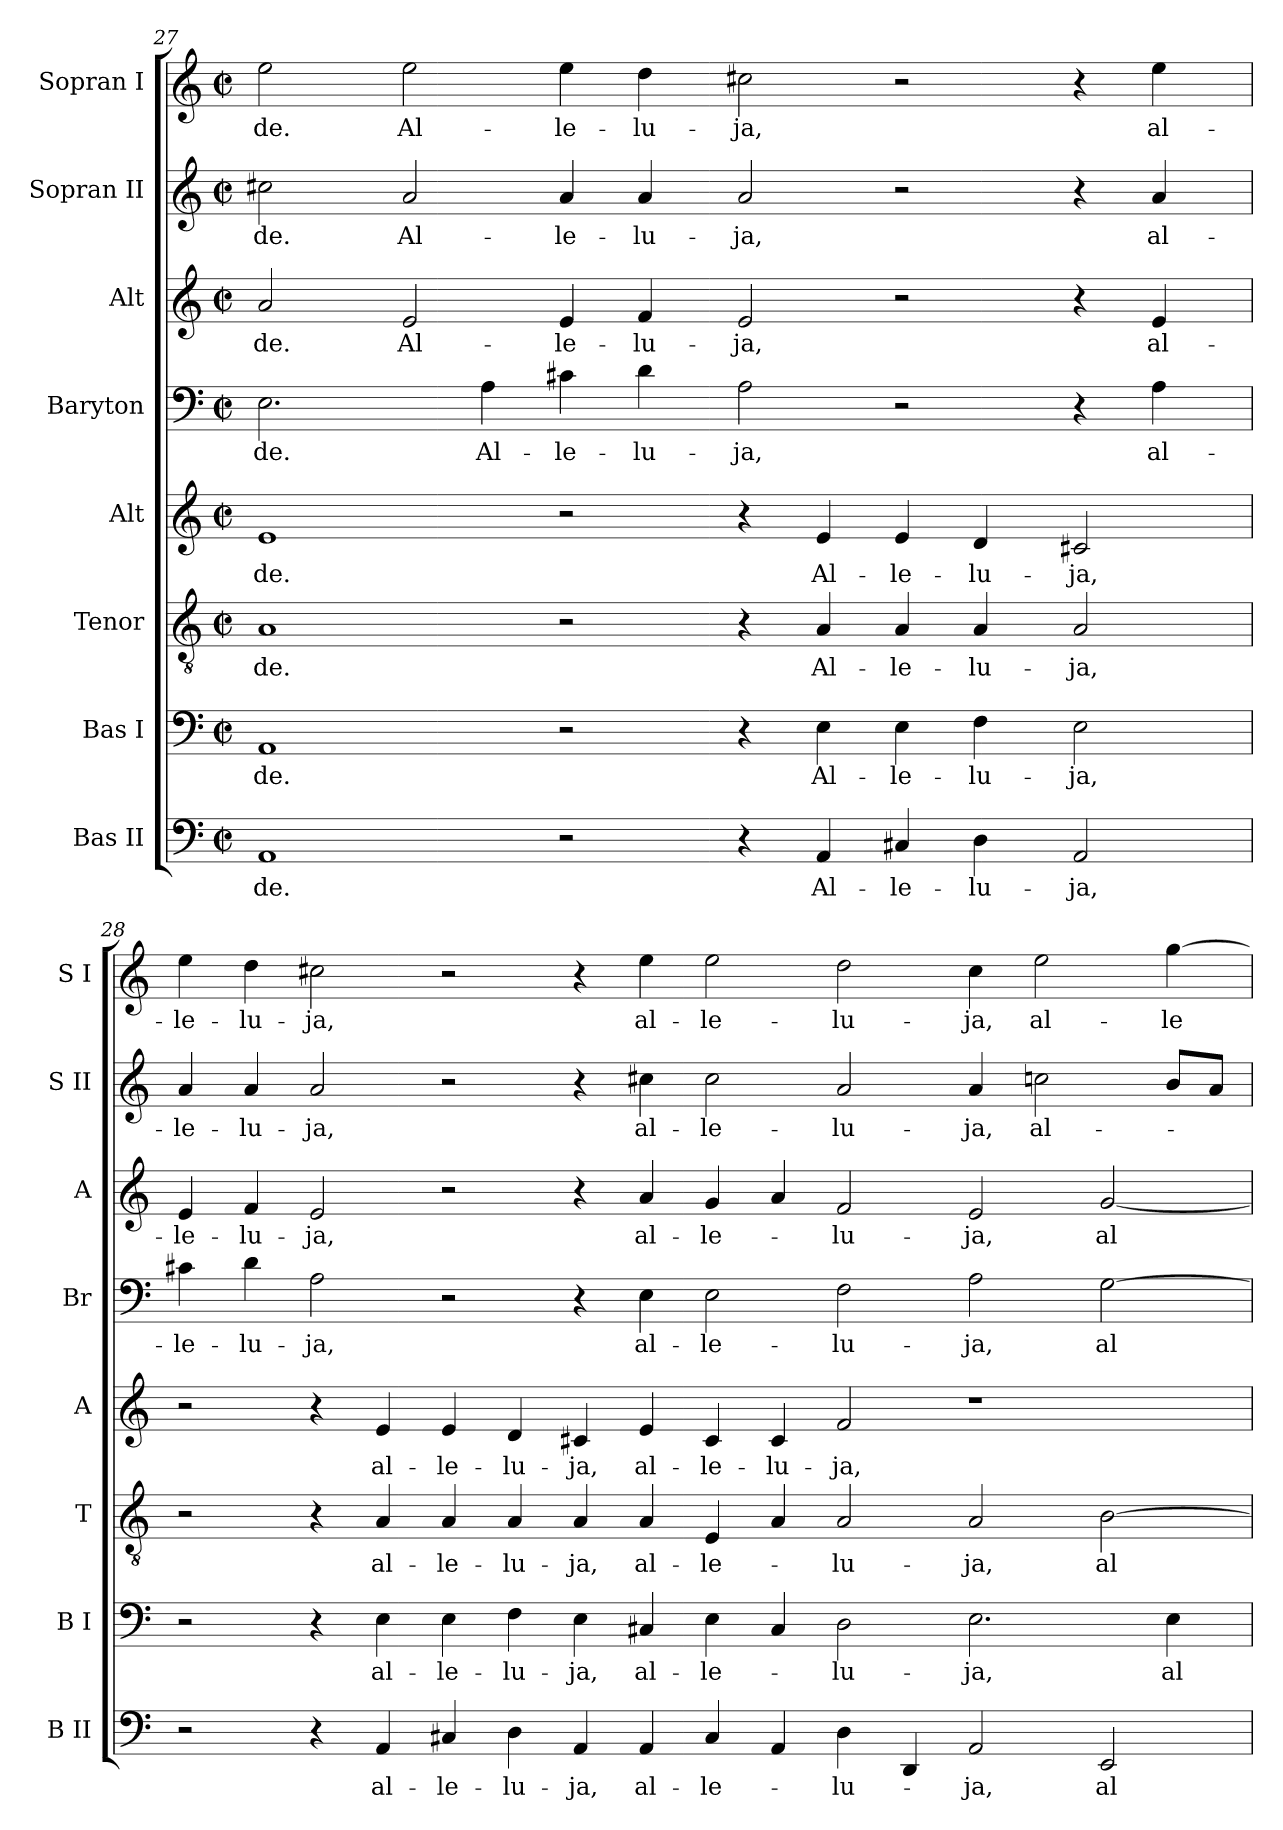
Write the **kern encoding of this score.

**kern	**text	**kern	**text	**kern	**text	**kern	**text	**kern	**text	**kern	**text	**kern	**text	**kern	**text
*part8	*part8	*part7	*part7	*part6	*part6	*part5	*part5	*part4	*part4	*part3	*part3	*part2	*part2	*part1	*part1
*staff8	*staff8	*staff7	*staff7	*staff6	*staff6	*staff5	*staff5	*staff4	*staff4	*staff3	*staff3	*staff2	*staff2	*staff1	*staff1
*I"Bas II	*	*I"Bas I	*	*I"Tenor	*	*I"Alt	*	*I"Baryton	*	*I"Alt	*	*I"Sopran II	*	*I"Sopran I	*
*I'B II	*	*I'B I	*	*I'T	*	*I'A	*	*I'Br	*	*I'A	*	*I'S II	*	*I'S I	*
*clefF4	*	*clefF4	*	*clefGv2	*	*clefG2	*	*clefF4	*	*clefG2	*	*clefG2	*	*clefG2	*
*k[]	*	*k[]	*	*k[]	*	*k[]	*	*k[]	*	*k[]	*	*k[]	*	*k[]	*
*C:	*	*C:	*	*C:	*	*C:	*	*C:	*	*C:	*	*C:	*	*C:	*
*M2/2	*	*M2/2	*	*M2/2	*	*M2/2	*	*M2/2	*	*M2/2	*	*M2/2	*	*M2/2	*
*met(c|)	*	*met(c|)	*	*met(c|)	*	*met(c|)	*	*met(c|)	*	*met(c|)	*	*met(c|)	*	*met(c|)	*
=27	=27	=27	=27	=27	=27	=27	=27	=27	=27	=27	=27	=27	=27	=27	=27
!	!LO:LY:b	!	!LO:LY:b	!	!LO:LY:b	!	!LO:LY:b	!	!LO:LY:b	!	!LO:LY:b	!	!LO:LY:b	!	!LO:LY:b
*	*	*	*	*	*	*	*	*	*	*	*	*	*	*^	*
1AA	-de.	1AA	-de.	1A	-de.	1e	-de.	2.E\	-de.	2a/	-de.	2cc#X\	-de.	2ee\	4..ryy	-de.
.	.	.	.	.	.	.	.	.	.	.	.	.	.	.	1ryy	.
!	!	!	!	!	!	!	!	!	!	!	!LO:LY:b	!	!LO:LY:b	!	!	!LO:LY:b
.	.	.	.	.	.	.	.	.	.	2e/	Al-	2a/	Al-	2ee\	.	Al-
!	!	!	!	!	!	!	!	!	!LO:LY:b	!	!	!	!	!	!	!
.	.	.	.	.	.	.	.	4A\	Al-	.	.	.	.	.	.	.
!	!	!	!	!	!	!	!	!	!LO:LY:b	!	!LO:LY:b	!	!LO:LY:b	!	!	!LO:LY:b
2r	.	2r	.	2r	.	2r	.	4c#X\	-le-	4e/	-le-	4a/	-le-	4ee\	.	-le-
!	!	!	!	!	!	!	!	!	!LO:LY:b	!	!LO:LY:b	!	!LO:LY:b	!	!	!LO:LY:b
.	.	.	.	.	.	.	.	4d\	-lu-	4f/	-lu-	4a/	-lu-	4dd\	.	-lu-
.	.	.	.	.	.	.	.	.	.	.	.	.	.	.	1ryy	.
!	!	!	!	!	!	!	!	!	!LO:LY:b	!	!LO:LY:b	!	!LO:LY:b	!	!	!LO:LY:b
4r	.	4r	.	4r	.	4r	.	2A\	-ja,	2e/	-ja,	2a/	-ja,	2cc#X\	.	-ja,
!	!LO:LY:b	!	!LO:LY:b	!	!LO:LY:b	!	!LO:LY:b	!	!	!	!	!	!	!	!	!
4AA/	Al-	4E\	Al-	4A/	Al-	4e/	Al-	.	.	.	.	.	.	.	.	.
!	!LO:LY:b	!	!LO:LY:b	!	!LO:LY:b	!	!LO:LY:b	!	!	!	!	!	!	!	!	!
4C#X/	-le-	4E\	-le-	4A/	-le-	4e/	-le-	2r	.	2r	.	2r	.	2r	.	.
!	!LO:LY:b	!	!LO:LY:b	!	!LO:LY:b	!	!LO:LY:b	!	!	!	!	!	!	!	!	!
4D\	-lu-	4F\	-lu-	4A/	-lu-	4d/	-lu-	.	.	.	.	.	.	.	.	.
.	.	.	.	.	.	.	.	.	.	.	.	.	.	.	2ryy	.
!	!LO:LY:b	!	!LO:LY:b	!	!LO:LY:b	!	!LO:LY:b	!	!	!	!	!	!	!	!	!
2AA/	-ja,	2E\	-ja,	2A/	-ja,	2c#X/	-ja,	4r	.	4r	.	4r	.	4r	.	.
!	!	!	!	!	!	!	!	!	!LO:LY:b	!	!LO:LY:b	!	!LO:LY:b	!	!	!LO:LY:b
.	.	.	.	.	.	.	.	4A\	al-	4e/	al-	4a/	al-	4ee\	.	al-
.	.	.	.	.	.	.	.	.	.	.	.	.	.	.	16ryy	.
!!LO:PB:g=z
=28	=28	=28	=28	=28	=28	=28	=28	=28	=28	=28	=28	=28	=28	=28	=28	=28
!	!	!	!	!	!	!	!	!	!LO:LY:b	!	!LO:LY:b	!	!LO:LY:b	!	!	!LO:LY:b
*	*	*	*	*	*	*	*	*	*	*	*	*	*	*v	*v	*
2r	.	2r	.	2r	.	2r	.	4c#X\	-le-	4e/	-le-	4a/	-le-	4ee\	-le-
!	!	!	!	!	!	!	!	!	!LO:LY:b	!	!LO:LY:b	!	!LO:LY:b	!	!LO:LY:b
.	.	.	.	.	.	.	.	4d\	-lu-	4f/	-lu-	4a/	-lu-	4dd\	-lu-
!	!	!	!	!	!	!	!	!	!LO:LY:b	!	!LO:LY:b	!	!LO:LY:b	!	!LO:LY:b
4r	.	4r	.	4r	.	4r	.	2A\	-ja,	2e/	-ja,	2a/	-ja,	2cc#X\	-ja,
!	!LO:LY:b	!	!LO:LY:b	!	!LO:LY:b	!	!LO:LY:b	!	!	!	!	!	!	!	!
4AA/	al-	4E\	al-	4A/	al-	4e/	al-	.	.	.	.	.	.	.	.
!	!LO:LY:b	!	!LO:LY:b	!	!LO:LY:b	!	!LO:LY:b	!	!	!	!	!	!	!	!
4C#X/	-le-	4E\	-le-	4A/	-le-	4e/	-le-	2r	.	2r	.	2r	.	2r	.
!	!LO:LY:b	!	!LO:LY:b	!	!LO:LY:b	!	!LO:LY:b	!	!	!	!	!	!	!	!
4D\	-lu-	4F\	-lu-	4A/	-lu-	4d/	-lu-	.	.	.	.	.	.	.	.
!	!LO:LY:b	!	!LO:LY:b	!	!LO:LY:b	!	!LO:LY:b	!	!	!	!	!	!	!	!
4AA/	-ja,	4E\	-ja,	4A/	-ja,	4c#X/	-ja,	4r	.	4r	.	4r	.	4r	.
!	!LO:LY:b	!	!LO:LY:b	!	!LO:LY:b	!	!LO:LY:b	!	!LO:LY:b	!	!LO:LY:b	!	!LO:LY:b	!	!LO:LY:b
4AA/	al-	4C#X/	al-	4A/	al-	4e/	al-	4E\	al-	4a/	al-	4cc#X\	al-	4ee\	al-
!	!LO:LY:b	!	!LO:LY:b	!	!LO:LY:b	!	!LO:LY:b	!	!LO:LY:b	!	!LO:LY:b	!	!LO:LY:b	!	!LO:LY:b
4C#/	-le-	4E\	-le-	4E/	-le-	4c#/	-le-	2E\	-le-	4g/	-le-	2cc#\	-le-	2ee\	-le-
!	!	!	!	!	!	!	!LO:LY:b	!	!	!	!	!	!	!	!
4AA/	.	4C#/	.	4A/	.	4c#/	-lu-	.	.	4a/	.	.	.	.	.
!	!LO:LY:b	!	!LO:LY:b	!	!LO:LY:b	!	!LO:LY:b	!	!LO:LY:b	!	!LO:LY:b	!	!LO:LY:b	!	!LO:LY:b
4D\	-lu-	2D\	-lu-	2A/	-lu-	2f/	-ja,	2F\	-lu-	2f/	-lu-	2a/	-lu-	2dd\	-lu-
4DD/	.	.	.	.	.	.	.	.	.	.	.	.	.	.	.
!	!LO:LY:b	!	!LO:LY:b	!	!LO:LY:b	!	!	!	!LO:LY:b	!	!LO:LY:b	!	!LO:LY:b	!	!LO:LY:b
2AA/	-ja,	2.E\	-ja,	2A/	-ja,	1r	.	2A\	-ja,	2e/	-ja,	4a/	-ja,	4cc#\	-ja,
!	!	!	!	!	!	!	!	!	!	!	!	!	!LO:LY:b	!	!LO:LY:b
.	.	.	.	.	.	.	.	.	.	.	.	2ccn\	al-	2ee\	al-
!	!LO:LY:b	!	!	!	!LO:LY:b	!	!	!	!LO:LY:b	!	!LO:LY:b	!	!	!	!
2EE/	al-	.	.	[2B\	al-	.	.	[2G\	al-	[2g/	al-	.	.	.	.
!	!	!	!LO:LY:b	!	!	!	!	!	!	!	!	!	!	!	!LO:LY:b
.	.	4E\	al-	.	.	.	.	.	.	.	.	8b/L	.	[4gg\	-le-
.	.	.	.	.	.	.	.	.	.	.	.	8a/J	.	.	.
=	=	=	=	=	=	=	=	=	=	=	=	=	=	=	=
*-	*-	*-	*-	*-	*-	*-	*-	*-	*-	*-	*-	*-	*-	*-	*-
